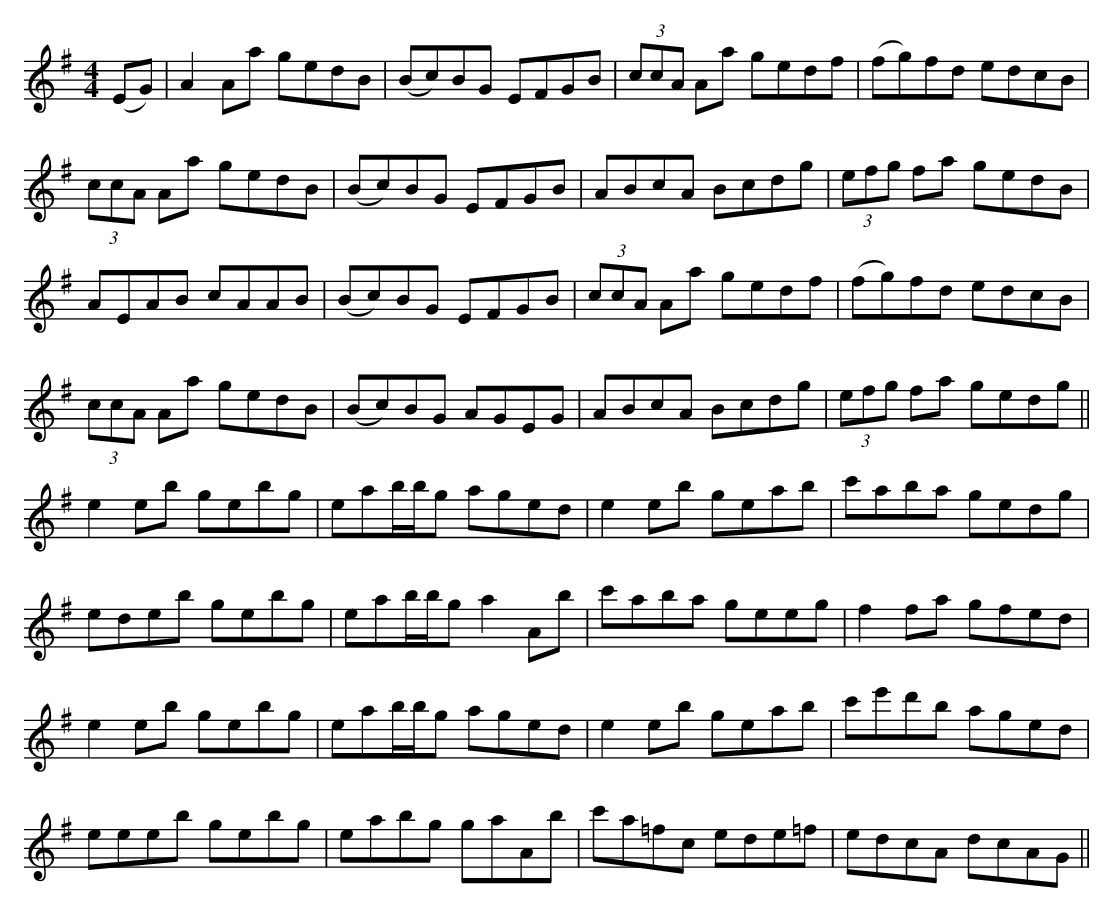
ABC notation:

X:1
M:4/4
K:Ador
(EG)|A2 Aa gedB|(Bc)BG EFGB|(3ccA Aa gedf|(fg)fd edcB|
(3ccA Aa gedB|(Bc)BG EFGB|ABcA Bcdg|(3efg fa gedB|
AEAB cAAB|(Bc)BG EFGB|(3ccA Aa gedf|(fg)fd edcB|
(3ccA Aa gedB|(Bc)BG AGEG|ABcA Bcdg|(3efg fa gedg||
e2 eb gebg|eab/b/g aged|e2 eb geab|c'aba gedg|
edeb gebg|eab/b/g a2Ab|c'aba geeg|f2 fa gfed|
e2 eb gebg|eab/b/g aged|e2 eb geab|c'e'd'b aged|
eeeb gebg|eabg gaAb|c'a=fc ede=f|edcA dcAG||
